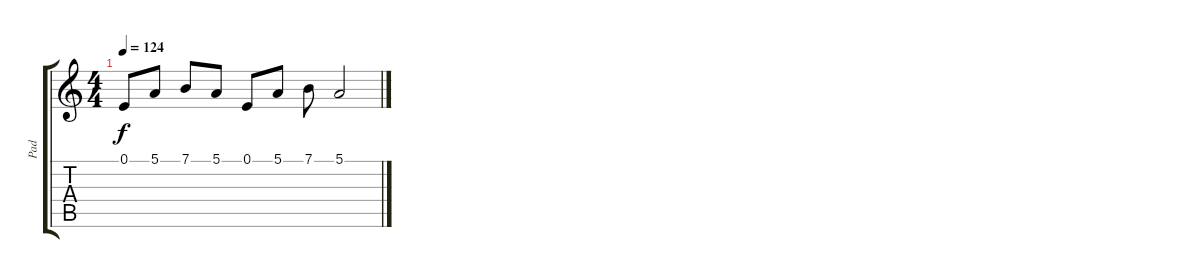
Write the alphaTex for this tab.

\track ("Pad" "Pad") {instrument sitar}
\staff {score tabs}
\tuning (E4 B3 G3 D3 A2 E2) {hide}
\ts (4 4)
\tempo 124
\clef g2
\ks c
0.1.8{dy f} 5.1.8 7.1.8 5.1.8 0.1.8 5.1.8 7.1.8 5.1.2
